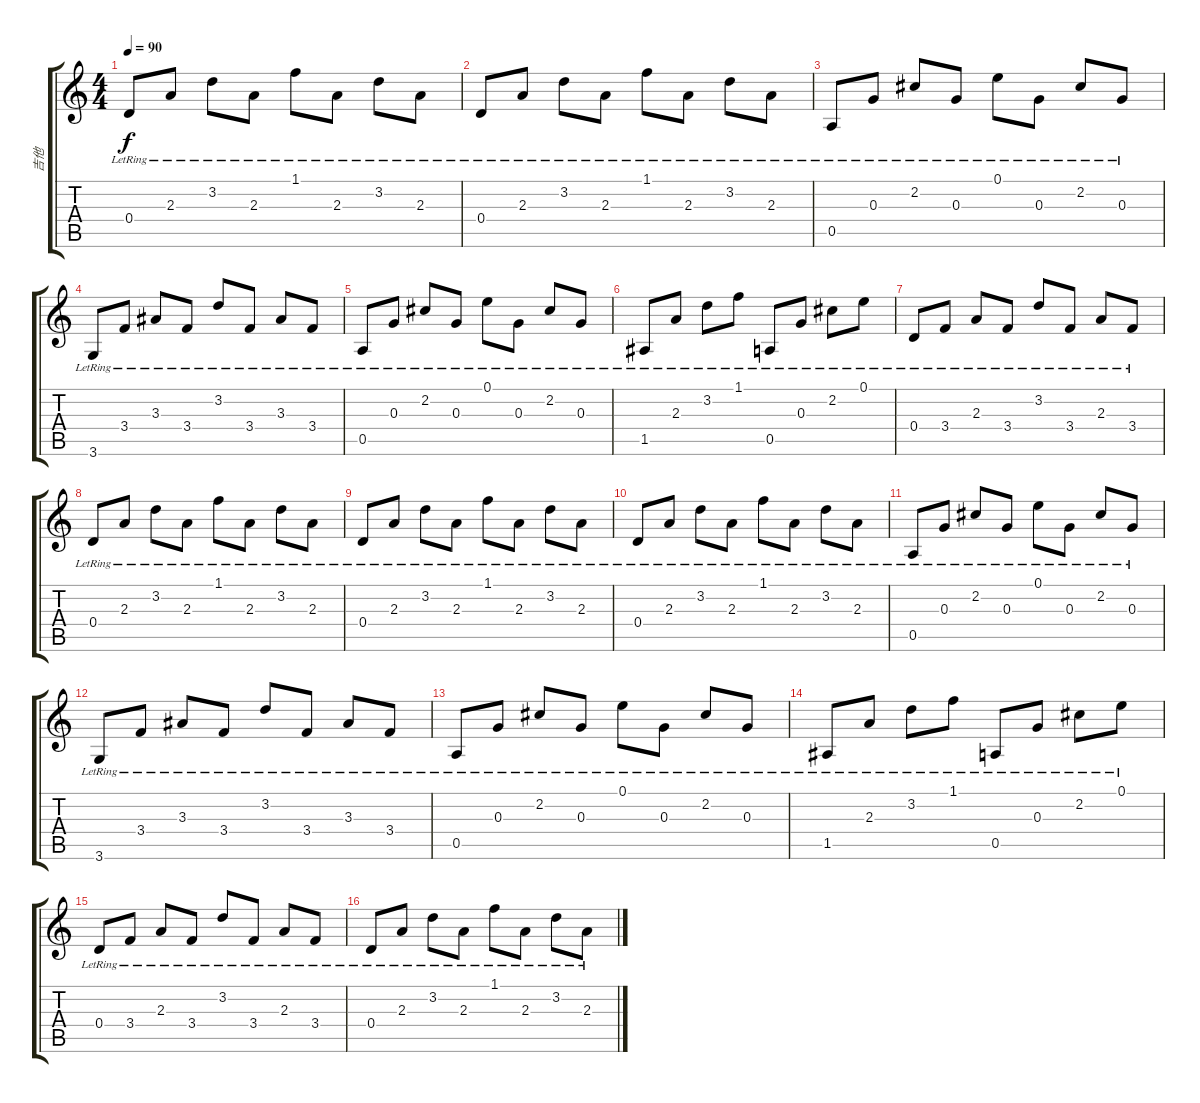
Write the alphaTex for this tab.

\track ("吉他" "吉他") {instrument electricguitarmuted}
\staff {score tabs}
\tuning (E4 B3 G3 D3 A2 E2) {hide}
\ts (4 4)
\tempo 90
\clef g2
\ks c
0.4{lr}.8{dy f} 2.3{lr}.8 3.2{lr}.8 2.3{lr}.8 1.1{lr}.8 2.3{lr}.8 3.2{lr}.8 2.3{lr}.8 |
0.4{lr}.8 2.3{lr}.8 3.2{lr}.8 2.3{lr}.8 1.1{lr}.8 2.3{lr}.8 3.2{lr}.8 2.3{lr}.8 |
0.5{lr}.8 0.3{lr}.8 2.2{lr}.8 0.3{lr}.8 0.1{lr}.8 0.3{lr}.8 2.2{lr}.8 0.3{lr}.8 |
3.6{lr}.8 3.4{lr}.8 3.3{lr}.8 3.4{lr}.8 3.2{lr}.8 3.4{lr}.8 3.3{lr}.8 3.4{lr}.8 |
0.5{lr}.8 0.3{lr}.8 2.2{lr}.8 0.3{lr}.8 0.1{lr}.8 0.3{lr}.8 2.2{lr}.8 0.3{lr}.8 |
1.5{lr}.8 2.3{lr}.8 3.2{lr}.8 1.1{lr}.8 0.5{lr}.8 0.3{lr}.8 2.2{lr}.8 0.1{lr}.8 |
0.4{lr}.8 3.4{lr}.8 2.3{lr}.8 3.4{lr}.8 3.2{lr}.8 3.4{lr}.8 2.3{lr}.8 3.4{lr}.8 |
0.4{lr}.8 2.3{lr}.8 3.2{lr}.8 2.3{lr}.8 1.1{lr}.8 2.3{lr}.8 3.2{lr}.8 2.3{lr}.8 |
0.4{lr}.8 2.3{lr}.8 3.2{lr}.8 2.3{lr}.8 1.1{lr}.8 2.3{lr}.8 3.2{lr}.8 2.3{lr}.8 |
0.4{lr}.8 2.3{lr}.8 3.2{lr}.8 2.3{lr}.8 1.1{lr}.8 2.3{lr}.8 3.2{lr}.8 2.3{lr}.8 |
0.5{lr}.8 0.3{lr}.8 2.2{lr}.8 0.3{lr}.8 0.1{lr}.8 0.3{lr}.8 2.2{lr}.8 0.3{lr}.8 |
3.6{lr}.8 3.4{lr}.8 3.3{lr}.8 3.4{lr}.8 3.2{lr}.8 3.4{lr}.8 3.3{lr}.8 3.4{lr}.8 |
0.5{lr}.8 0.3{lr}.8 2.2{lr}.8 0.3{lr}.8 0.1{lr}.8 0.3{lr}.8 2.2{lr}.8 0.3{lr}.8 |
1.5{lr}.8 2.3{lr}.8 3.2{lr}.8 1.1{lr}.8 0.5{lr}.8 0.3{lr}.8 2.2{lr}.8 0.1{lr}.8 |
0.4{lr}.8 3.4{lr}.8 2.3{lr}.8 3.4{lr}.8 3.2{lr}.8 3.4{lr}.8 2.3{lr}.8 3.4{lr}.8 |
0.4{lr}.8 2.3{lr}.8 3.2{lr}.8 2.3{lr}.8 1.1{lr}.8 2.3{lr}.8 3.2{lr}.8 2.3{lr}.8
